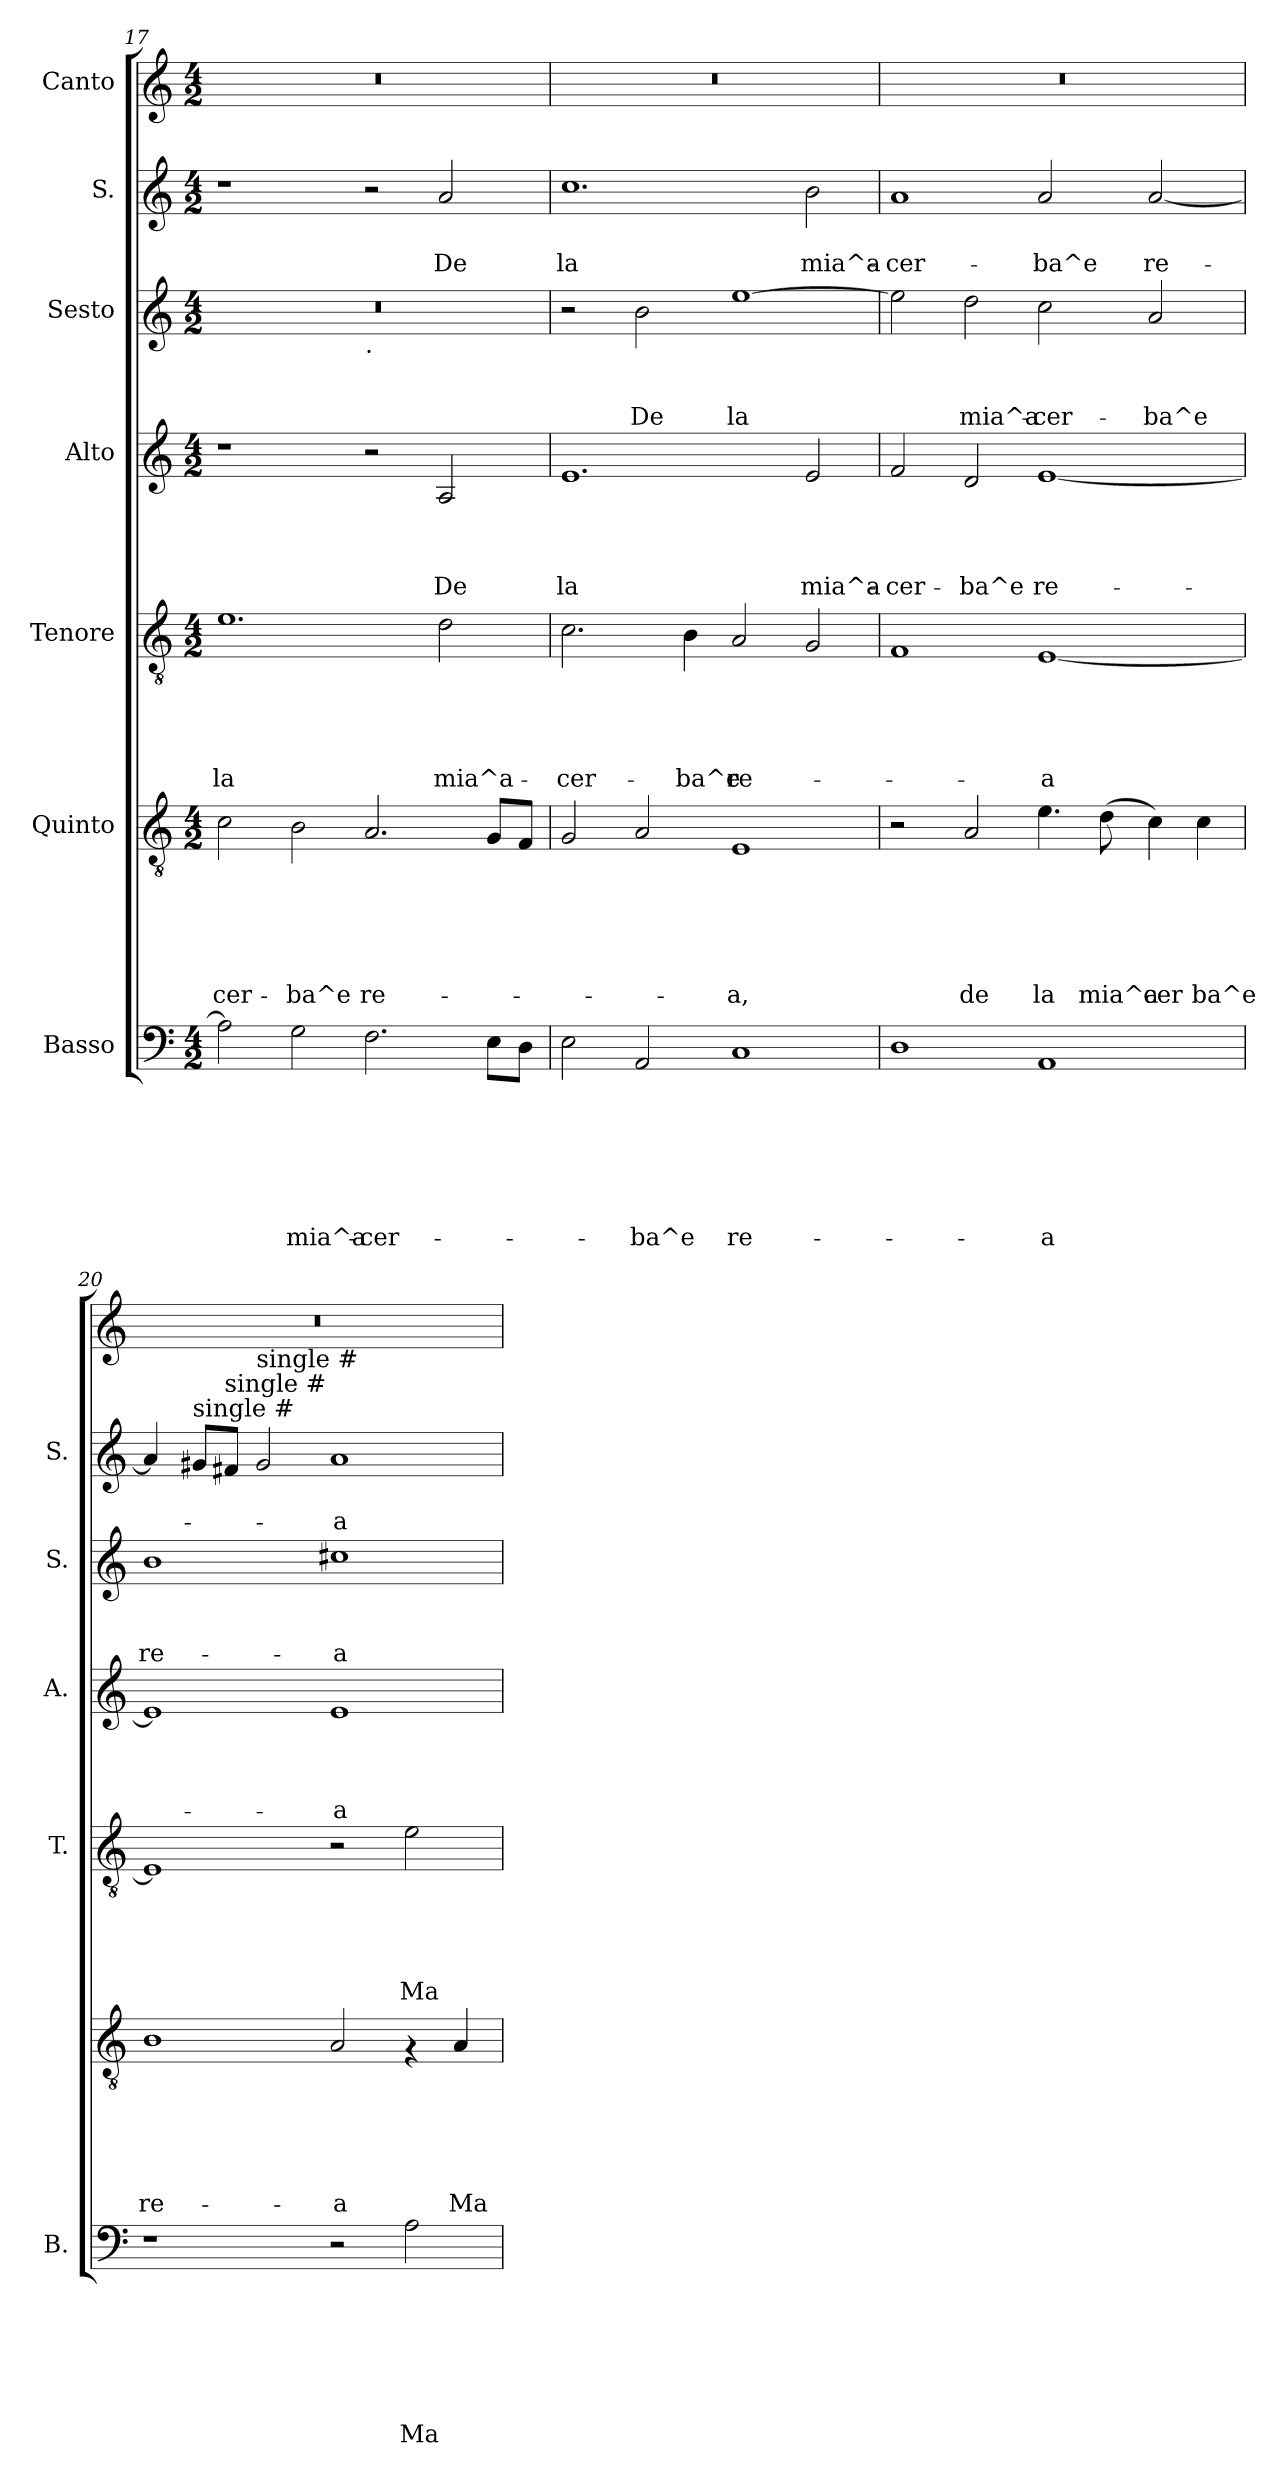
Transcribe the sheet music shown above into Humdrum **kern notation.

**kern	**text	**text	**text	**text	**text	**text	**text	**kern	**text	**text	**text	**text	**text	**text	**kern	**text	**text	**text	**text	**text	**kern	**text	**text	**text	**text	**kern	**text	**text	**text	**kern	**text	**text	**kern
*part7	*part7	*part7	*part7	*part7	*part7	*part7	*part7	*part6	*part6	*part6	*part6	*part6	*part6	*part6	*part5	*part5	*part5	*part5	*part5	*part5	*part4	*part4	*part4	*part4	*part4	*part3	*part3	*part3	*part3	*part2	*part2	*part2	*part1
*staff7	*staff7	*staff7	*staff7	*staff7	*staff7	*staff7	*staff7	*staff6	*staff6	*staff6	*staff6	*staff6	*staff6	*staff6	*staff5	*staff5	*staff5	*staff5	*staff5	*staff5	*staff4	*staff4	*staff4	*staff4	*staff4	*staff3	*staff3	*staff3	*staff3	*staff2	*staff2	*staff2	*staff1
*I"Basso	*	*	*	*	*	*	*	*I"Quinto	*	*	*	*	*	*	*I"Tenore	*	*	*	*	*	*I"Alto	*	*	*	*	*I"Sesto	*	*	*	*I"S.	*	*	*I"Canto
*I'B.	*	*	*	*	*	*	*	*	*	*	*	*	*	*	*I'T.	*	*	*	*	*	*I'A.	*	*	*	*	*I'S.	*	*	*	*I'S.	*	*	*
!!LO:LB:g=z
*clefF4	*	*	*	*	*	*	*	*clefGv2	*	*	*	*	*	*	*clefGv2	*	*	*	*	*	*clefG2	*	*	*	*	*clefG2	*	*	*	*clefG2	*	*	*clefG2
*k[]	*	*	*	*	*	*	*	*k[]	*	*	*	*	*	*	*k[]	*	*	*	*	*	*k[]	*	*	*	*	*k[]	*	*	*	*k[]	*	*	*k[]
*C:	*	*	*	*	*	*	*	*C:	*	*	*	*	*	*	*C:	*	*	*	*	*	*C:	*	*	*	*	*C:	*	*	*	*C:	*	*	*C:
*M4/2	*	*	*	*	*	*	*	*M4/2	*	*	*	*	*	*	*M4/2	*	*	*	*	*	*M4/2	*	*	*	*	*M4/2	*	*	*	*M4/2	*	*	*M4/2
=17	=17	=17	=17	=17	=17	=17	=17	=17	=17	=17	=17	=17	=17	=17	=17	=17	=17	=17	=17	=17	=17	=17	=17	=17	=17	=17	=17	=17	=17	=17	=17	=17	=17
!	!	!	!	!	!	!	!	!	!	!	!	!	!	!LO:LY:b	!	!	!	!	!	!LO:LY:b	!	!	!	!	!	!	!	!	!	!	!	!	!
*	*	*	*	*	*	*	*	*	*	*	*	*	*	*	*	*	*	*	*	*	*	*	*	*	*	*^	*	*	*	*	*	*	*
2A\]	.	.	.	.	.	.	.	2c\	.	.	.	.	.	-cer-	1.e	.	.	.	.	la	1r	.	.	.	.	0r	1ryy	.	.	.	1r	.	.	0r
!	!	!	!	!	!	!	!LO:LY:b	!	!	!	!	!	!	!LO:LY:b	!	!	!	!	!	!	!	!	!	!	!	!	!	!	!	!	!	!	!	!
2G\	.	.	.	.	.	.	mia^a-	2B\	.	.	.	.	.	-ba^e	.	.	.	.	.	.	.	.	.	.	.	.	.	.	.	.	.	.	.	.
!	!	!	!	!	!	!	!	!	!	!	!	!	!	!	!	!	!	!	!	!	!	!	!	!	!	!	!LO:TX:b:t=.	!	!	!	!	!	!	!
!	!	!	!	!	!	!	!LO:LY:b	!	!	!	!	!	!	!LO:LY:b	!	!	!	!	!	!	!	!	!	!	!	!	!	!	!	!	!	!	!	!
2.F\	.	.	.	.	.	.	-cer-	2.A/	.	.	.	.	.	re-	.	.	.	.	.	.	2r	.	.	.	.	.	1ryy	.	.	.	2r	.	.	.
!	!	!	!	!	!	!	!	!	!	!	!	!	!	!	!	!	!	!	!	!LO:LY:b	!	!	!	!	!LO:LY:b	!	!	!	!	!	!	!	!LO:LY:b	!
.	.	.	.	.	.	.	.	.	.	.	.	.	.	.	2d\	.	.	.	.	mia^a-	2A/	.	.	.	De	.	.	.	.	.	2a/	.	De	.
8E\L	.	.	.	.	.	.	.	8G/L	.	.	.	.	.	.	.	.	.	.	.	.	.	.	.	.	.	.	.	.	.	.	.	.	.	.
8D\J	.	.	.	.	.	.	.	8F/J	.	.	.	.	.	.	.	.	.	.	.	.	.	.	.	.	.	.	.	.	.	.	.	.	.	.
=18	=18	=18	=18	=18	=18	=18	=18	=18	=18	=18	=18	=18	=18	=18	=18	=18	=18	=18	=18	=18	=18	=18	=18	=18	=18	=18	=18	=18	=18	=18	=18	=18	=18	=18
!	!	!	!	!	!	!	!	!	!	!	!	!	!	!	!	!	!	!	!	!LO:LY:b	!	!	!	!	!LO:LY:b	!	!	!	!	!	!	!	!LO:LY:b	!
*	*	*	*	*	*	*	*	*	*	*	*	*	*	*	*	*	*	*	*	*	*	*	*	*	*	*v	*v	*	*	*	*	*	*	*
2E\	.	.	.	.	.	.	.	2G/	.	.	.	.	.	.	2.c\	.	.	.	.	-cer-	1.e	.	.	.	la	2r	.	.	.	1.cc	.	la	0r
!	!	!	!	!	!	!	!LO:LY:b	!	!	!	!	!	!	!	!	!	!	!	!	!	!	!	!	!	!	!	!	!	!LO:LY:b	!	!	!	!
2AA/	.	.	.	.	.	.	-ba^e	2A/	.	.	.	.	.	.	.	.	.	.	.	.	.	.	.	.	.	2b\	.	.	De	.	.	.	.
!	!	!	!	!	!	!	!	!	!	!	!	!	!	!	!	!	!	!	!	!LO:LY:b	!	!	!	!	!	!	!	!	!	!	!	!	!
.	.	.	.	.	.	.	.	.	.	.	.	.	.	.	4B\	.	.	.	.	-ba^e	.	.	.	.	.	.	.	.	.	.	.	.	.
!	!	!	!	!	!	!	!LO:LY:b	!	!	!	!	!	!	!LO:LY:b	!	!	!	!	!	!LO:LY:b	!	!	!	!	!	!	!	!	!LO:LY:b	!	!	!	!
1C	.	.	.	.	.	.	re-	1E	.	.	.	.	.	-a,	2A/	.	.	.	.	re-	.	.	.	.	.	[>1ee	.	.	la	.	.	.	.
!	!	!	!	!	!	!	!	!	!	!	!	!	!	!	!	!	!	!	!	!	!	!	!	!	!LO:LY:b	!	!	!	!	!	!	!LO:LY:b	!
.	.	.	.	.	.	.	.	.	.	.	.	.	.	.	2G/	.	.	.	.	.	2e/	.	.	.	mia^a-	.	.	.	.	2b\	.	mia^a-	.
=19	=19	=19	=19	=19	=19	=19	=19	=19	=19	=19	=19	=19	=19	=19	=19	=19	=19	=19	=19	=19	=19	=19	=19	=19	=19	=19	=19	=19	=19	=19	=19	=19	=19
!	!	!	!	!	!	!	!	!	!	!	!	!	!	!	!	!	!	!	!	!	!	!	!	!	!LO:LY:b	!	!	!	!	!	!	!LO:LY:b	!
1D	.	.	.	.	.	.	.	2r	.	.	.	.	.	.	1F	.	.	.	.	.	2f/	.	.	.	-cer-	2ee\]	.	.	.	1a	.	-cer-	0r
!	!	!	!	!	!	!	!	!	!	!	!	!	!	!LO:LY:b	!	!	!	!	!	!	!	!	!	!	!LO:LY:b	!	!	!	!LO:LY:b	!	!	!	!
.	.	.	.	.	.	.	.	2A/	.	.	.	.	.	de	.	.	.	.	.	.	2d/	.	.	.	-ba^e	2dd\	.	.	mia^a-	.	.	.	.
!	!	!	!	!	!	!	!LO:LY:b	!	!	!	!	!	!	!LO:LY:b	!	!	!	!	!	!LO:LY:b	!	!	!	!	!LO:LY:b	!	!	!	!LO:LY:b	!	!	!LO:LY:b	!
1AA	.	.	.	.	.	.	-a	4.e\	.	.	.	.	.	la	[<1E	.	.	.	.	-a	[<1e	.	.	.	re-	2cc\	.	.	-cer-	2a/	.	-ba^e	.
!	!	!	!	!	!	!	!	!	!	!	!	!	!	!LO:LY:b	!	!	!	!	!	!	!	!	!	!	!	!	!	!	!	!	!	!	!
.	.	.	.	.	.	.	.	(<8d\	.	.	.	.	.	mia^a	.	.	.	.	.	.	.	.	.	.	.	.	.	.	.	.	.	.	.
!	!	!	!	!	!	!	!	!	!	!	!	!	!	!LO:LY:b	!	!	!	!	!	!	!	!	!	!	!	!	!	!	!LO:LY:b	!	!	!LO:LY:b	!
.	.	.	.	.	.	.	.	4c\)	.	.	.	.	.	cer	.	.	.	.	.	.	.	.	.	.	.	2a/	.	.	-ba^e	[<2a/	.	re-	.
!	!	!	!	!	!	!	!	!	!	!	!	!	!	!LO:LY:b	!	!	!	!	!	!	!	!	!	!	!	!	!	!	!	!	!	!	!
.	.	.	.	.	.	.	.	4c\	.	.	.	.	.	ba^e	.	.	.	.	.	.	.	.	.	.	.	.	.	.	.	.	.	.	.
=20	=20	=20	=20	=20	=20	=20	=20	=20	=20	=20	=20	=20	=20	=20	=20	=20	=20	=20	=20	=20	=20	=20	=20	=20	=20	=20	=20	=20	=20	=20	=20	=20	=20
!	!	!	!	!	!	!	!	!	!	!	!	!	!	!LO:LY:b	!	!	!	!	!	!	!	!	!	!	!	!	!	!	!LO:LY:b	!	!	!	!
1r	.	.	.	.	.	.	.	1B	.	.	.	.	.	re-	1E]	.	.	.	.	.	1e]	.	.	.	.	1b	.	.	re-	4a/]	.	.	0r
!	!	!	!	!	!	!	!	!	!	!	!	!	!	!	!	!	!	!	!	!	!	!	!	!	!	!	!	!	!	!LO:TX:a:t=single #	!	!	!
.	.	.	.	.	.	.	.	.	.	.	.	.	.	.	.	.	.	.	.	.	.	.	.	.	.	.	.	.	.	8g#/L	.	.	.
!	!	!	!	!	!	!	!	!	!	!	!	!	!	!	!	!	!	!	!	!	!	!	!	!	!	!	!	!	!	!LO:TX:a:t=single #	!	!	!
.	.	.	.	.	.	.	.	.	.	.	.	.	.	.	.	.	.	.	.	.	.	.	.	.	.	.	.	.	.	8f#/J	.	.	.
!	!	!	!	!	!	!	!	!	!	!	!	!	!	!	!	!	!	!	!	!	!	!	!	!	!	!	!	!	!	!LO:TX:a:t=single #	!	!	!
.	.	.	.	.	.	.	.	.	.	.	.	.	.	.	.	.	.	.	.	.	.	.	.	.	.	.	.	.	.	2g#/	.	.	.
!	!	!	!	!	!	!	!	!	!	!	!	!	!	!LO:LY:b	!	!	!	!	!	!	!	!	!	!	!LO:LY:b	!	!	!	!LO:LY:b	!	!	!LO:LY:b	!
2r	.	.	.	.	.	.	.	2A/	.	.	.	.	.	-a	2r	.	.	.	.	.	1e	.	.	.	-a	1cc#X	.	.	-a	1a	.	-a	.
!	!	!	!	!	!	!	!LO:LY:b	!	!	!	!	!	!	!	!	!	!	!	!	!LO:LY:b	!	!	!	!	!	!	!	!	!	!	!	!	!
2A\	.	.	.	.	.	.	Ma	4rF	.	.	.	.	.	.	2e\	.	.	.	.	Ma	.	.	.	.	.	.	.	.	.	.	.	.	.
!	!	!	!	!	!	!	!	!	!	!	!	!	!	!LO:LY:b	!	!	!	!	!	!	!	!	!	!	!	!	!	!	!	!	!	!	!
.	.	.	.	.	.	.	.	4A/	.	.	.	.	.	Ma	.	.	.	.	.	.	.	.	.	.	.	.	.	.	.	.	.	.	.
=	=	=	=	=	=	=	=	=	=	=	=	=	=	=	=	=	=	=	=	=	=	=	=	=	=	=	=	=	=	=	=	=	=
*-	*-	*-	*-	*-	*-	*-	*-	*-	*-	*-	*-	*-	*-	*-	*-	*-	*-	*-	*-	*-	*-	*-	*-	*-	*-	*-	*-	*-	*-	*-	*-	*-	*-
